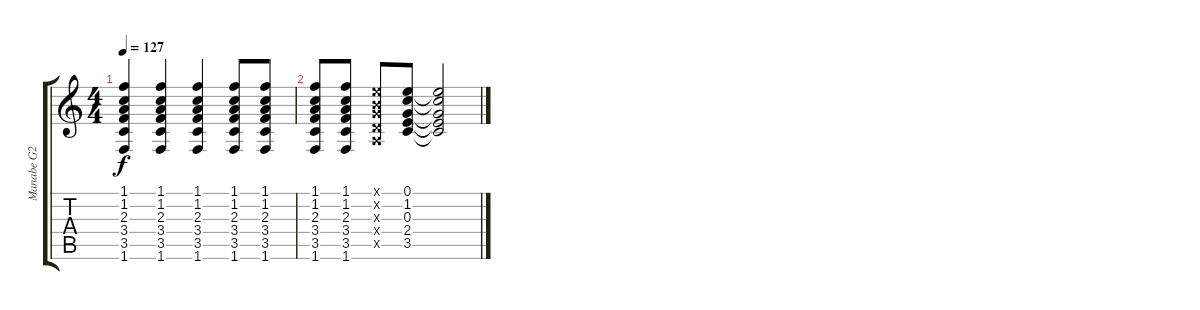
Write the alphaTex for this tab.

\track ("Manabe G2" "Manabe G2") {instrument overdrivenguitar}
\staff {score tabs}
\tuning (E4 B3 G3 D3 A2 E2) {hide}
\ts (4 4)
\tempo 127
\clef g2
\ks c
(1.1 1.2 2.3 3.4 3.5 1.6).4{dy f} (1.1 1.2 2.3 3.4 3.5 1.6).4 (1.1 1.2 2.3 3.4 3.5 1.6).4 (1.1 1.2 2.3 3.4 3.5 1.6).8 (1.1 1.2 2.3 3.4 3.5 1.6).8 |
(1.1 1.2 2.3 3.4 3.5 1.6).8 (1.1 1.2 2.3 3.4 3.5 1.6).8 (0.1{x} 0.2{x} 0.3{x} 0.4{x} 0.5{x}).8 (0.1 1.2 0.3 2.4 3.5).8 (0.1{t} 1.2{t} 0.3{t} 2.4{t} 3.5{t}).2
